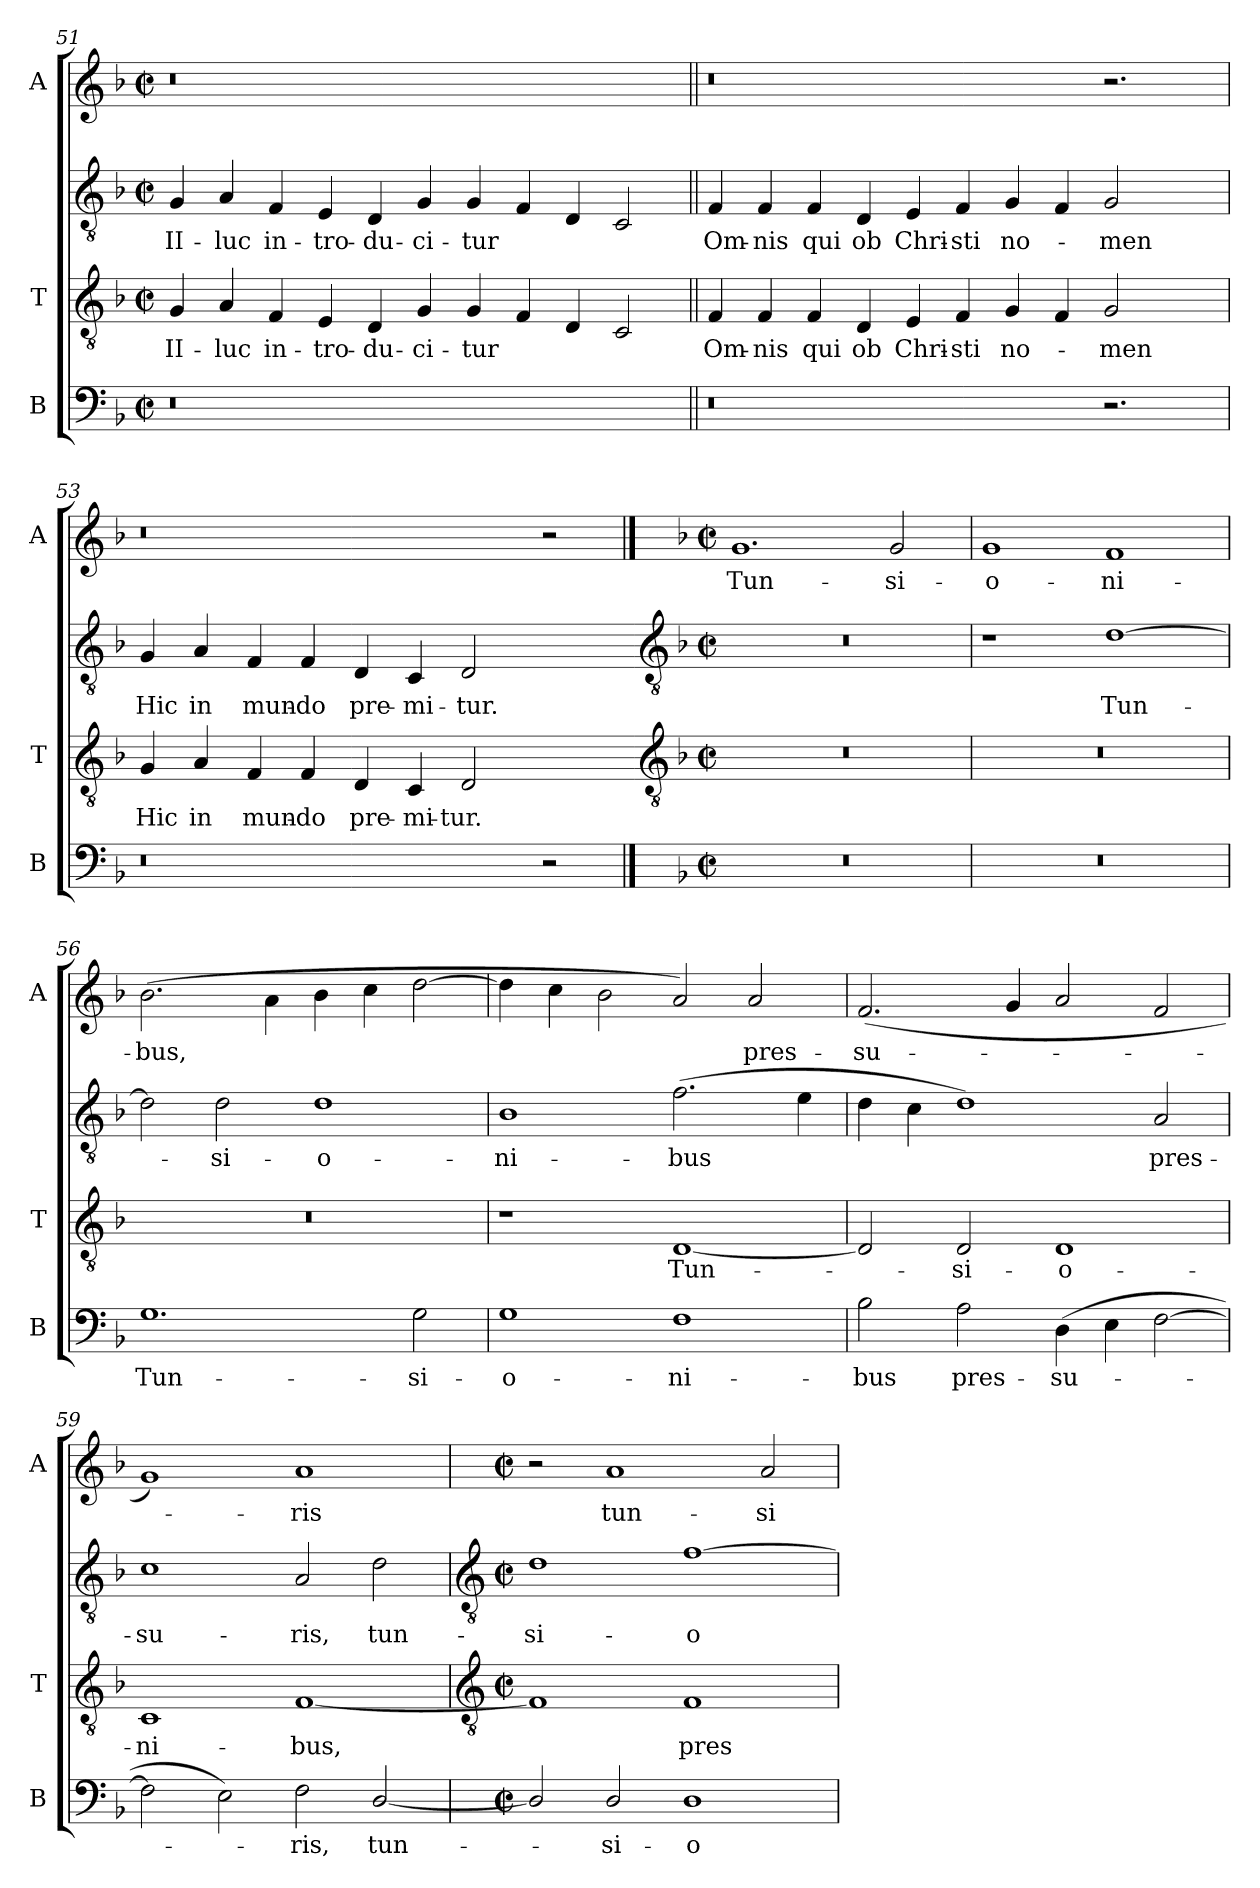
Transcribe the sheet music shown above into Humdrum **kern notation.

**kern	**text	**kern	**text	**kern	**text	**kern	**text
*part3	*part3	*part2	*part2	*part2	*part2	*part1	*part1
*staff4	*staff4	*staff3	*staff3	*staff2	*staff2	*staff1	*staff1
*I"B	*	*I"T	*	*	*	*I"A	*
*I'B	*	*I'T	*	*	*	*I'A	*
!!LO:LB:g=z
*clefF4	*	*clefGv2	*	*clefGv2	*	*clefG2	*
*k[b-]	*	*k[b-]	*	*k[b-]	*	*k[b-]	*
*F:	*	*F:	*	*F:	*	*F:	*
*M4/2	*	*M4/2	*	*M4/2	*	*M4/2	*
*met(c|)	*	*met(c|)	*	*met(c|)	*	*met(c|)	*
=51	=51	=51	=51	=51	=51	=51	=51
!	!	!	!LO:LY:b	!	!LO:LY:b	!	!
0r	.	4G	II-	4G	II-	0r	.
!	!	!	!LO:LY:b	!	!LO:LY:b	!	!
.	.	4A	-luc	4A	-luc	.	.
!	!	!	!LO:LY:b	!	!LO:LY:b	!	!
.	.	4F	in-	4F	in-	.	.
!	!	!	!LO:LY:b	!	!LO:LY:b	!	!
.	.	4E	-tro-	4E	-tro-	.	.
!	!	!	!LO:LY:b	!	!LO:LY:b	!	!
.	.	4D	-du-	4D	-du-	.	.
!	!	!	!LO:LY:b	!	!LO:LY:b	!	!
.	.	4G	-ci-	4G	-ci-	.	.
!	!	!	!LO:LY:b	!	!LO:LY:b	!	!
.	.	4G	-tur	4G	-tur	.	.
.	.	4F	.	4F	.	.	.
2.ryy	.	4D	.	4D	.	2.ryy	.
.	.	2C	.	2C	.	.	.
=52||	=52||	=52||	=52||	=52||	=52||	=52||	=52||
!	!	!	!LO:LY:b	!	!LO:LY:b	!	!
0r	.	4F	Om-	4F	Om-	0r	.
!	!	!	!LO:LY:b	!	!LO:LY:b	!	!
.	.	4F	-nis	4F	-nis	.	.
!	!	!	!LO:LY:b	!	!LO:LY:b	!	!
.	.	4F	qui	4F	qui	.	.
!	!	!	!LO:LY:b	!	!LO:LY:b	!	!
.	.	4D	ob	4D	ob	.	.
!	!	!	!LO:LY:b	!	!LO:LY:b	!	!
.	.	4E	Chri-	4E	Chri-	.	.
!	!	!	!LO:LY:b	!	!LO:LY:b	!	!
.	.	4F	-sti	4F	-sti	.	.
!	!	!	!LO:LY:b	!	!LO:LY:b	!	!
.	.	4G	no-	4G	no-	.	.
.	.	4F	.	4F	.	.	.
!	!	!	!LO:LY:b	!	!LO:LY:b	!	!
2.r	.	2G	men	2G	men	2.r	.
.	.	4ryy	.	4ryy	.	.	.
=53	=53	=53	=53	=53	=53	=53	=53
!	!	!	!LO:LY:b	!	!LO:LY:b	!	!
0r	.	4G	Hic	4G	Hic	0r	.
!	!	!	!LO:LY:b	!	!LO:LY:b	!	!
.	.	4A	in	4A	in	.	.
!	!	!	!LO:LY:b	!	!LO:LY:b	!	!
.	.	4F	mun-	4F	mun-	.	.
!	!	!	!LO:LY:b	!	!LO:LY:b	!	!
.	.	4F	-do	4F	-do	.	.
!	!	!	!LO:LY:b	!	!LO:LY:b	!	!
.	.	4D	pre-	4D	pre-	.	.
!	!	!	!LO:LY:b	!	!LO:LY:b	!	!
.	.	4C	-mi-	4C	-mi-	.	.
!	!	!	!LO:LY:b	!	!LO:LY:b	!	!
.	.	2D	-tur.	2D	-tur.	.	.
2r	.	2ryy	.	2ryy	.	2r	.
!!LO:LB:g=z
==54	==54	=54-	==54	=54-	==54	==54	==54
*	*	*clefGv2	*	*clefGv2	*	*	*
*k[b-]	*	*k[b-]	*	*k[b-]	*	*k[b-]	*
*F:	*	*F:	*	*F:	*	*F:	*
*M4/2	*	*M4/2	*	*M4/2	*	*M4/2	*
*met(c|)	*	*met(c|)	*	*met(c|)	*	*met(c|)	*
!	!	!	!	!	!	!	!LO:LY:b
0r	.	0r	.	0r	.	1.g	Tun-
!	!	!	!	!	!	!	!LO:LY:b
.	.	.	.	.	.	2g	-si-
=55	=55	=55	=55	=55	=55	=55	=55
!	!	!	!	!	!	!	!LO:LY:b
0r	.	0r	.	1r	.	1g	-o-
!	!	!	!	!	!LO:LY:b	!	!LO:LY:b
.	.	.	.	[1d	Tun-	1f	-ni-
=56	=56	=56	=56	=56	=56	=56	=56
!	!LO:LY:b	!	!	!	!	!	!LO:LY:b
1.G	Tun-	0r	.	2d]	.	(>2.b-	-bus,
!	!	!	!	!	!LO:LY:b	!	!
.	.	.	.	2d	si-	.	.
.	.	.	.	.	.	4a\	.
!	!	!	!	!	!LO:LY:b	!	!
.	.	.	.	1d	-o-	4b-	.
.	.	.	.	.	.	4cc	.
!	!LO:LY:b	!	!	!	!	!	!
2G	-si-	.	.	.	.	[2dd	.
=57	=57	=57	=57	=57	=57	=57	=57
!	!LO:LY:b	!	!	!	!LO:LY:b	!	!
1G	-o-	1r	.	1B-	-ni-	4dd]	.
.	.	.	.	.	.	4cc	.
.	.	.	.	.	.	2b-	.
!	!LO:LY:b	!	!LO:LY:b	!	!LO:LY:b	!	!
1F	-ni-	[1D	Tun-	(>2.f	-bus	2a)	.
!	!	!	!	!	!	!	!LO:LY:b
.	.	.	.	.	.	2a	pres-
.	.	.	.	4e	.	.	.
=58	=58	=58	=58	=58	=58	=58	=58
!	!LO:LY:b	!	!	!	!	!	!LO:LY:b
2B-	-bus	2D]	.	4d	.	(<2.f	-su-
.	.	.	.	4c	.	.	.
!	!LO:LY:b	!	!LO:LY:b	!	!	!	!
2A	pres-	2D	-si-	1d)	.	.	.
.	.	.	.	.	.	4g	.
!	!LO:LY:b	!	!LO:LY:b	!	!	!	!
(>4D	-su-	1D	-o-	.	.	2a	.
4E	.	.	.	.	.	.	.
!	!	!	!	!	!LO:LY:b	!	!
[2F	.	.	.	2A	pres-	2f	.
=59	=59	=59	=59	=59	=59	=59	=59
!	!	!	!LO:LY:b	!	!LO:LY:b	!	!
2F]	.	1C	-ni-	1c	-su-	1g)	.
2E)	.	.	.	.	.	.	.
!	!LO:LY:b	!	!LO:LY:b	!	!LO:LY:b	!	!LO:LY:b
2F	ris,	[1F	-bus,	2A	-ris,	1a	ris
!	!LO:LY:b	!	!	!	!LO:LY:b	!	!
[2D/	tun-	.	.	2d	tun-	.	.
!!LO:LB:g=z
=60	=60	=60	=60	=60	=60	=60	=60
*	*	*clefGv2	*	*clefGv2	*	*	*
*M4/2	*	*M4/2	*	*M4/2	*	*M4/2	*
*met(c|)	*	*met(c|)	*	*met(c|)	*	*met(c|)	*
!	!	!	!	!	!LO:LY:b	!	!
2D/]	.	1F]	.	1d	si-	2r	.
!	!LO:LY:b	!	!	!	!	!	!LO:LY:b
2D/	si-	.	.	.	.	1a	tun-
!	!LO:LY:b	!	!LO:LY:b	!	!LO:LY:b	!	!
1D	-o-	1F	pres-	[1f	-o-	.	.
!	!	!	!	!	!	!	!LO:LY:b
.	.	.	.	.	.	2a	-si-
=	=	=	=	=	=	=	=
*-	*-	*-	*-	*-	*-	*-	*-
